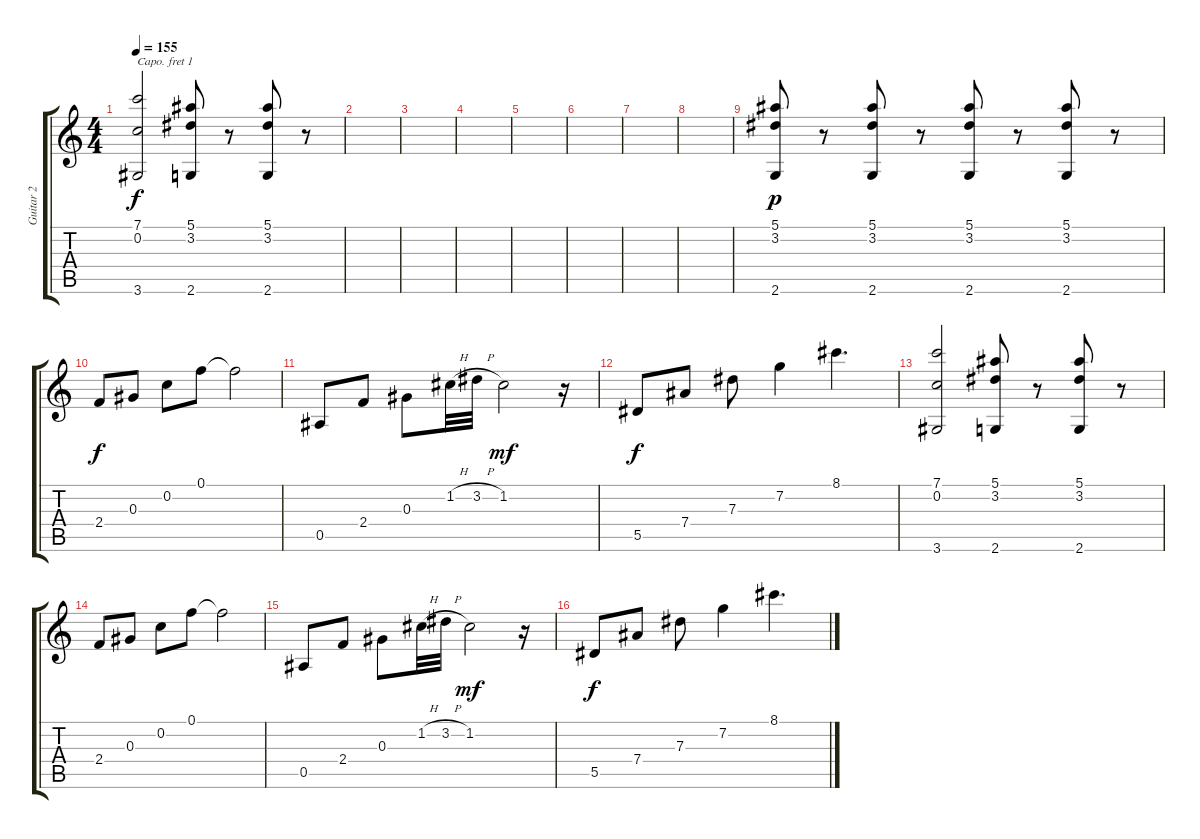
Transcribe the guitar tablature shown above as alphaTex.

\track ("Guitar 2" "Guitar 2") {instrument acousticguitarnylon}
\staff {score tabs}
\capo 1
\tuning (E4 B3 G3 D3 A2 E2) {hide}
\ts (4 4)
\tempo 155
\clef g2
\ks c
(7.1 0.2 3.6).2{dy f} (5.1 3.2 2.6).8 r.8 (5.1 3.2 2.6).8 r.8 |
|
|
|
|
|
|
|
(5.1 3.2 2.6).8{dy p} r.8 (5.1 3.2 2.6).8 r.8 (5.1 3.2 2.6).8 r.8 (5.1 3.2 2.6).8 r.8 |
2.4.8{dy f} 0.3.8 0.2.8 0.1.8 0.1{t}.2 |
0.5.8 2.4.8 0.3.8 1.2{h}.32 3.2{h}.32 1.2.2{dy mf} r.16 |
5.5.8{dy f} 7.4.8 7.3.8 7.2.4 8.1.4{d} |
(7.1 0.2 3.6).2 (5.1 3.2 2.6).8 r.8 (5.1 3.2 2.6).8 r.8 |
2.4.8 0.3.8 0.2.8 0.1.8 0.1{t}.2 |
0.5.8 2.4.8 0.3.8 1.2{h}.32 3.2{h}.32 1.2.2{dy mf} r.16 |
5.5.8{dy f} 7.4.8 7.3.8 7.2.4 8.1.4{d}
